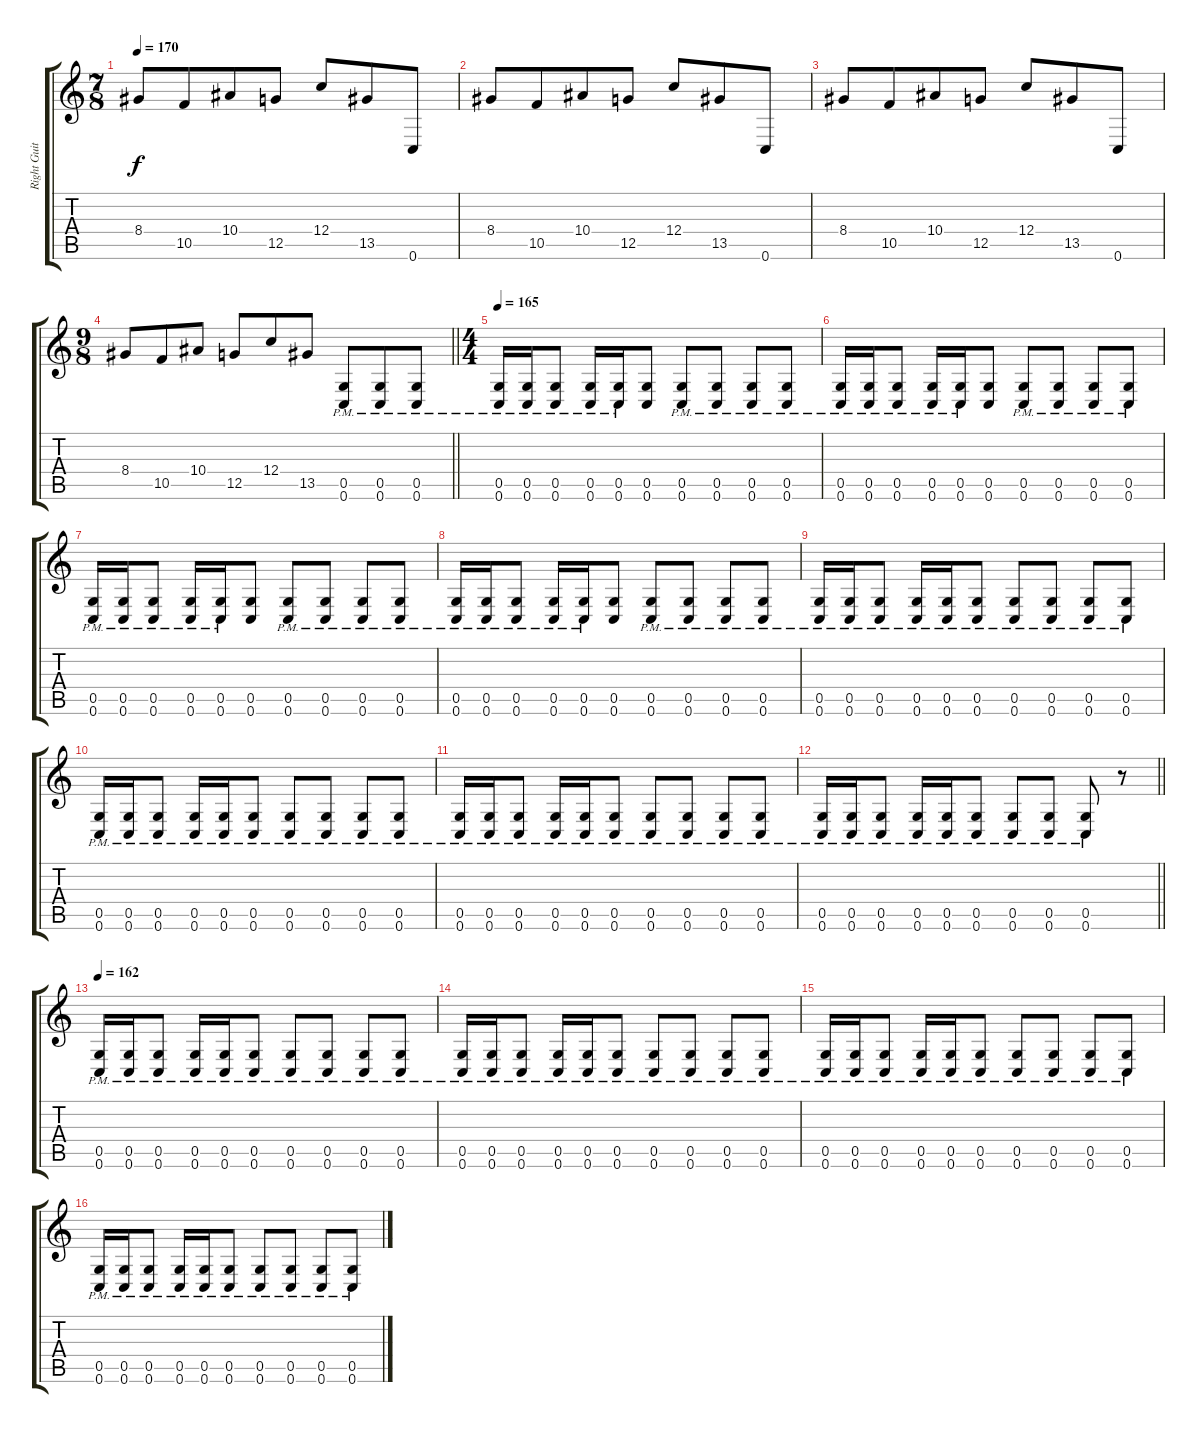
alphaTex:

\track ("Right Guitar" "Right Guit") {instrument distortionguitar}
\staff {score tabs}
\tuning (D4 A3 F3 C3 G2 C2) {hide}
\ts (7 8)
\tempo 170
\clef g2
\ks c
8.4.8{dy f} 10.5.8 10.4.8 12.5.8 12.4.8 13.5.8 0.6.8 |
8.4.8 10.5.8 10.4.8 12.5.8 12.4.8 13.5.8 0.6.8 |
8.4.8 10.5.8 10.4.8 12.5.8 12.4.8 13.5.8 0.6.8 |
\ts (9 8)
\barLineRight lightlight
8.4.8 10.5.8 10.4.8 12.5.8 12.4.8 13.5.8 (0.5{pm} 0.6{pm}).8 (0.5{pm} 0.6{pm}).8 (0.5{pm} 0.6{pm}).8 |
\ts (4 4)
\tempo 165
(0.5{pm} 0.6{pm}).16 (0.5{pm} 0.6{pm}).16 (0.5{pm} 0.6{pm}).8 (0.5{pm} 0.6{pm}).16 (0.5{pm} 0.6{pm}).16 (0.5 0.6).8 (0.5{pm} 0.6{pm}).8 (0.5{pm} 0.6{pm}).8 (0.5{pm} 0.6{pm}).8 (0.5{pm} 0.6{pm}).8 |
(0.5{pm} 0.6{pm}).16 (0.5{pm} 0.6{pm}).16 (0.5{pm} 0.6{pm}).8 (0.5{pm} 0.6{pm}).16 (0.5{pm} 0.6{pm}).16 (0.5 0.6).8 (0.5{pm} 0.6{pm}).8 (0.5{pm} 0.6{pm}).8 (0.5{pm} 0.6{pm}).8 (0.5{pm} 0.6{pm}).8 |
(0.5{pm} 0.6{pm}).16 (0.5{pm} 0.6{pm}).16 (0.5{pm} 0.6{pm}).8 (0.5{pm} 0.6{pm}).16 (0.5{pm} 0.6{pm}).16 (0.5 0.6).8 (0.5{pm} 0.6{pm}).8 (0.5{pm} 0.6{pm}).8 (0.5{pm} 0.6{pm}).8 (0.5{pm} 0.6{pm}).8 |
(0.5{pm} 0.6{pm}).16 (0.5{pm} 0.6{pm}).16 (0.5{pm} 0.6{pm}).8 (0.5{pm} 0.6{pm}).16 (0.5{pm} 0.6{pm}).16 (0.5 0.6).8 (0.5{pm} 0.6{pm}).8 (0.5{pm} 0.6{pm}).8 (0.5{pm} 0.6{pm}).8 (0.5{pm} 0.6{pm}).8 |
(0.5{pm} 0.6{pm}).16 (0.5{pm} 0.6{pm}).16 (0.5{pm} 0.6{pm}).8 (0.5{pm} 0.6{pm}).16 (0.5{pm} 0.6{pm}).16 (0.5{pm} 0.6{pm}).8 (0.5{pm} 0.6{pm}).8 (0.5{pm} 0.6{pm}).8 (0.5{pm} 0.6{pm}).8 (0.5{pm} 0.6{pm}).8 |
(0.5{pm} 0.6{pm}).16 (0.5{pm} 0.6{pm}).16 (0.5{pm} 0.6{pm}).8 (0.5{pm} 0.6{pm}).16 (0.5{pm} 0.6{pm}).16 (0.5{pm} 0.6{pm}).8 (0.5{pm} 0.6{pm}).8 (0.5{pm} 0.6{pm}).8 (0.5{pm} 0.6{pm}).8 (0.5{pm} 0.6{pm}).8 |
(0.5{pm} 0.6{pm}).16 (0.5{pm} 0.6{pm}).16 (0.5{pm} 0.6{pm}).8 (0.5{pm} 0.6{pm}).16 (0.5{pm} 0.6{pm}).16 (0.5{pm} 0.6{pm}).8 (0.5{pm} 0.6{pm}).8 (0.5{pm} 0.6{pm}).8 (0.5{pm} 0.6{pm}).8 (0.5{pm} 0.6{pm}).8 |
\barLineRight lightlight
(0.5{pm} 0.6{pm}).16 (0.5{pm} 0.6{pm}).16 (0.5{pm} 0.6{pm}).8 (0.5{pm} 0.6{pm}).16 (0.5{pm} 0.6{pm}).16 (0.5{pm} 0.6{pm}).8 (0.5{pm} 0.6{pm}).8 (0.5{pm} 0.6{pm}).8 (0.5{pm} 0.6{pm}).8 r.8 |
\tempo 162
(0.5{pm} 0.6{pm}).16 (0.5{pm} 0.6{pm}).16 (0.5{pm} 0.6{pm}).8 (0.5{pm} 0.6{pm}).16 (0.5{pm} 0.6{pm}).16 (0.5{pm} 0.6{pm}).8 (0.5{pm} 0.6{pm}).8 (0.5{pm} 0.6{pm}).8 (0.5{pm} 0.6{pm}).8 (0.5{pm} 0.6{pm}).8 |
(0.5{pm} 0.6{pm}).16 (0.5{pm} 0.6{pm}).16 (0.5{pm} 0.6{pm}).8 (0.5{pm} 0.6{pm}).16 (0.5{pm} 0.6{pm}).16 (0.5{pm} 0.6{pm}).8 (0.5{pm} 0.6{pm}).8 (0.5{pm} 0.6{pm}).8 (0.5{pm} 0.6{pm}).8 (0.5{pm} 0.6{pm}).8 |
(0.5{pm} 0.6{pm}).16 (0.5{pm} 0.6{pm}).16 (0.5{pm} 0.6{pm}).8 (0.5{pm} 0.6{pm}).16 (0.5{pm} 0.6{pm}).16 (0.5{pm} 0.6{pm}).8 (0.5{pm} 0.6{pm}).8 (0.5{pm} 0.6{pm}).8 (0.5{pm} 0.6{pm}).8 (0.5{pm} 0.6{pm}).8 |
(0.5{pm} 0.6{pm}).16 (0.5{pm} 0.6{pm}).16 (0.5{pm} 0.6{pm}).8 (0.5{pm} 0.6{pm}).16 (0.5{pm} 0.6{pm}).16 (0.5{pm} 0.6{pm}).8 (0.5{pm} 0.6{pm}).8 (0.5{pm} 0.6{pm}).8 (0.5{pm} 0.6{pm}).8 (0.5{pm} 0.6{pm}).8
